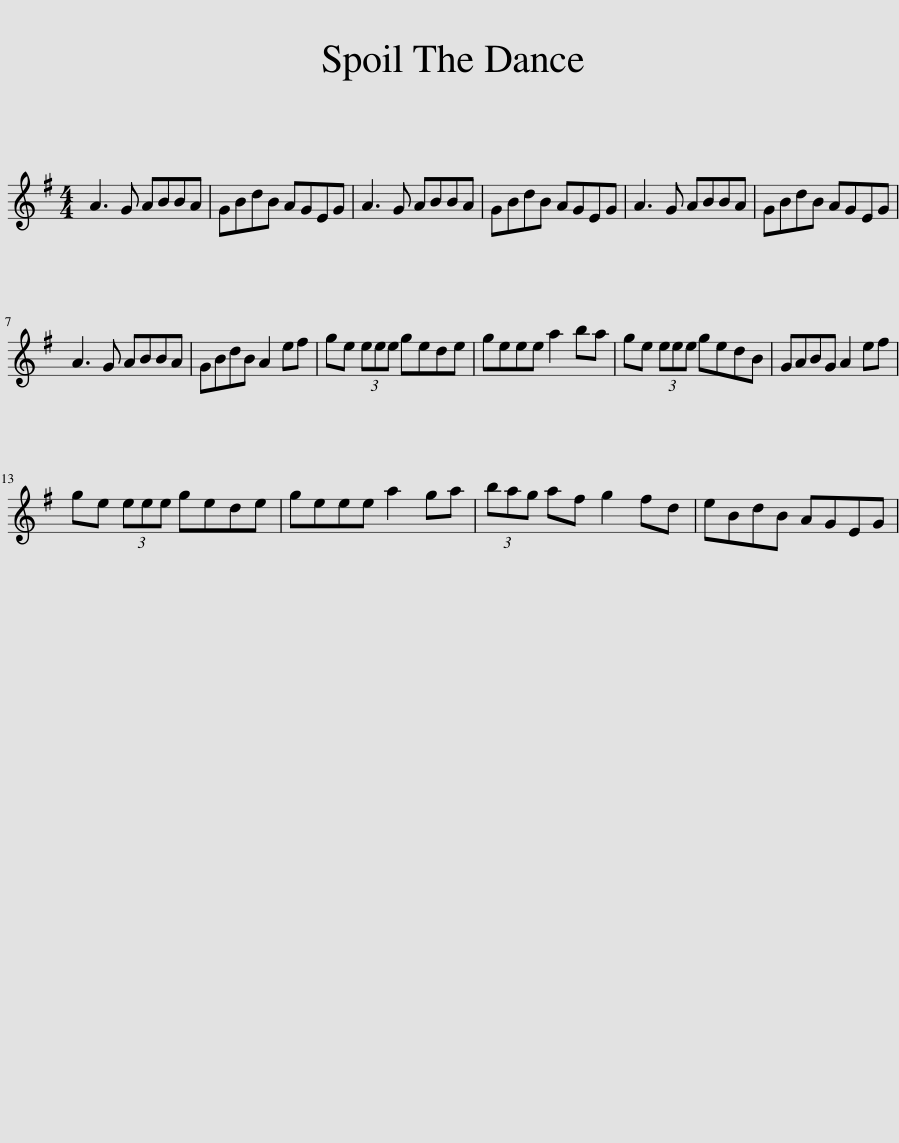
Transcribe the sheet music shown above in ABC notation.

X:1
L:1/8
M:4/4
I:linebreak $
K:G
V:1 treble
V:1
 A3 G ABBA | GBdB AGEG | A3 G ABBA | GBdB AGEG | A3 G ABBA | %5
 GBdB AGEG |$ A3 G ABBA | GBdB A2 ef | ge (3eee gede | geee a2 ba | %10
 ge (3eee gedB | GABG A2 ef |$ ge (3eee gede | geee a2 ga | (3bag af g2 fd | %15
 eBdB AGEG | %16
